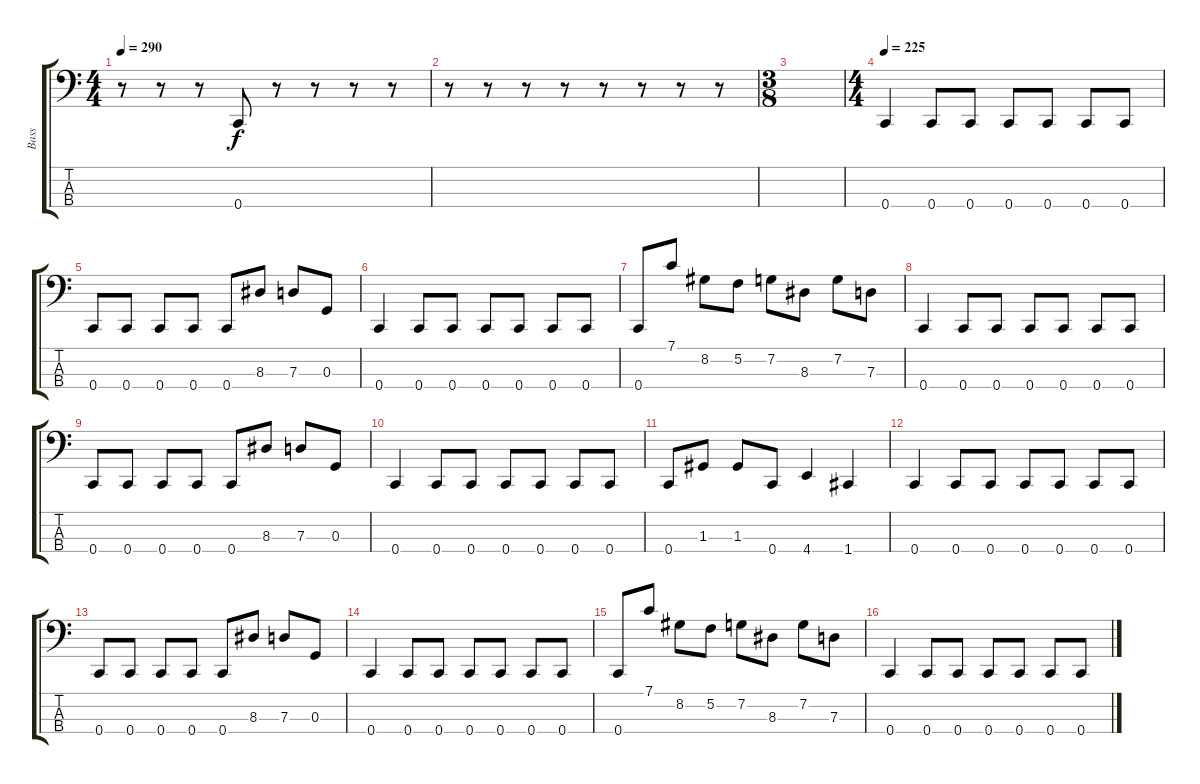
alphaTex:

\track ("Bass" "Bass") {instrument electricbasspick}
\staff {score tabs}
\tuning (F2 C2 G1 C1) {hide}
\ts (4 4)
\tempo 290
\clef f4
\ks c
r.8{dy f} r.8 r.8 0.4.8 r.8 r.8 r.8 r.8 |
r.8 r.8 r.8 r.8 r.8 r.8 r.8 r.8 |
\ts (3 8)
|
\ts (4 4)
\tempo 225
0.4.4{volume 14} 0.4.8 0.4.8 0.4.8 0.4.8 0.4.8 0.4.8 |
0.4.8 0.4.8 0.4.8 0.4.8 0.4.8 8.3.8 7.3.8 0.3.8 |
0.4.4 0.4.8 0.4.8 0.4.8 0.4.8 0.4.8 0.4.8 |
0.4.8 7.1.8 8.2.8 5.2.8 7.2.8 8.3.8 7.2.8 7.3.8 |
0.4.4 0.4.8 0.4.8 0.4.8 0.4.8 0.4.8 0.4.8 |
0.4.8 0.4.8 0.4.8 0.4.8 0.4.8 8.3.8 7.3.8 0.3.8 |
0.4.4 0.4.8 0.4.8 0.4.8 0.4.8 0.4.8 0.4.8 |
0.4.8 1.3.8 1.3.8 0.4.8 4.4.4 1.4.4 |
0.4.4 0.4.8 0.4.8 0.4.8 0.4.8 0.4.8 0.4.8 |
0.4.8 0.4.8 0.4.8 0.4.8 0.4.8 8.3.8 7.3.8 0.3.8 |
0.4.4 0.4.8 0.4.8 0.4.8 0.4.8 0.4.8 0.4.8 |
0.4.8 7.1.8 8.2.8 5.2.8 7.2.8 8.3.8 7.2.8 7.3.8 |
0.4.4 0.4.8 0.4.8 0.4.8 0.4.8 0.4.8 0.4.8
